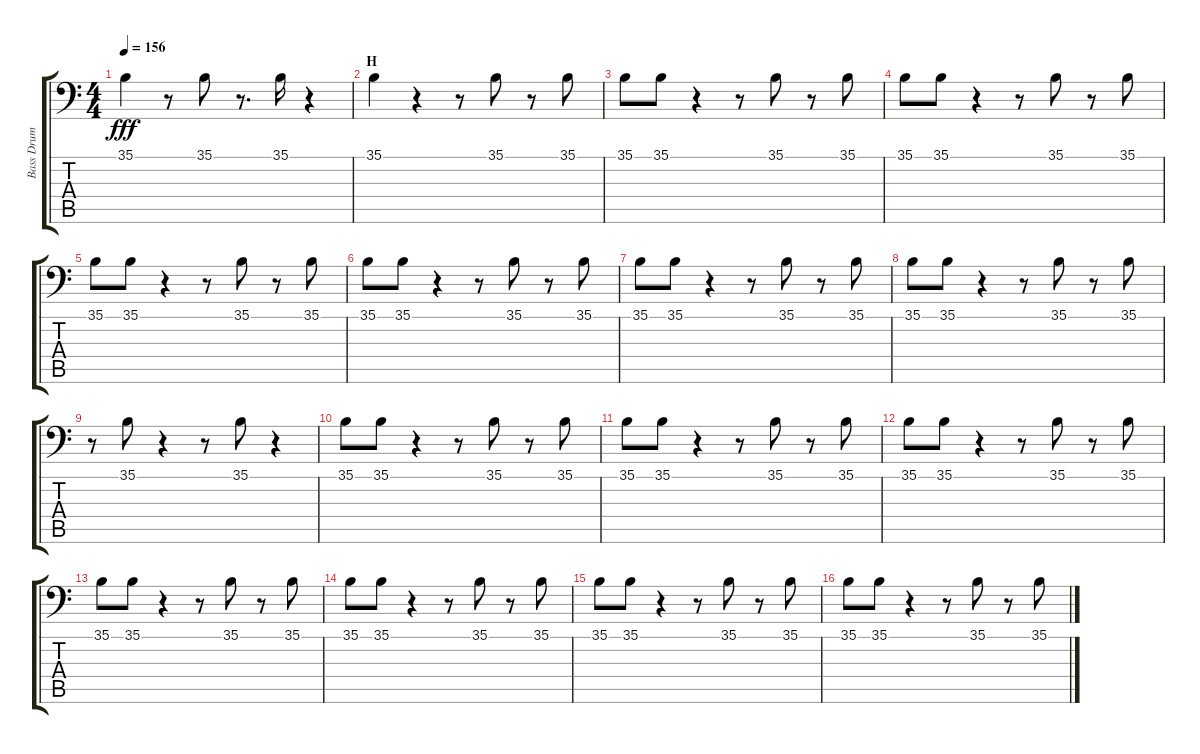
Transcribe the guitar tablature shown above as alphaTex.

\track ("Bass Drum" "Bass Drum") {instrument acousticgrandpiano}
\staff {score tabs}
\tuning (C-1 C-1 C-1 C-1 C-1 C-1) {hide}
\ts (4 4)
\tempo 156
\clef f4
\ks c
35.1.4{dy fff} r.8 35.1.8 r.8{d} 35.1.16 r.4 |
\section ("" "H")
35.1.4 r.4 r.8 35.1.8 r.8 35.1.8 |
35.1.8 35.1.8 r.4 r.8 35.1.8 r.8 35.1.8 |
35.1.8 35.1.8 r.4 r.8 35.1.8 r.8 35.1.8 |
35.1.8 35.1.8 r.4 r.8 35.1.8 r.8 35.1.8 |
35.1.8 35.1.8 r.4 r.8 35.1.8 r.8 35.1.8 |
35.1.8 35.1.8 r.4 r.8 35.1.8 r.8 35.1.8 |
35.1.8 35.1.8 r.4 r.8 35.1.8 r.8 35.1.8 |
r.8 35.1.8 r.4 r.8 35.1.8 r.4 |
35.1.8 35.1.8 r.4 r.8 35.1.8 r.8 35.1.8 |
35.1.8 35.1.8 r.4 r.8 35.1.8 r.8 35.1.8 |
35.1.8 35.1.8 r.4 r.8 35.1.8 r.8 35.1.8 |
35.1.8 35.1.8 r.4 r.8 35.1.8 r.8 35.1.8 |
35.1.8 35.1.8 r.4 r.8 35.1.8 r.8 35.1.8 |
35.1.8 35.1.8 r.4 r.8 35.1.8 r.8 35.1.8 |
35.1.8 35.1.8 r.4 r.8 35.1.8 r.8 35.1.8
